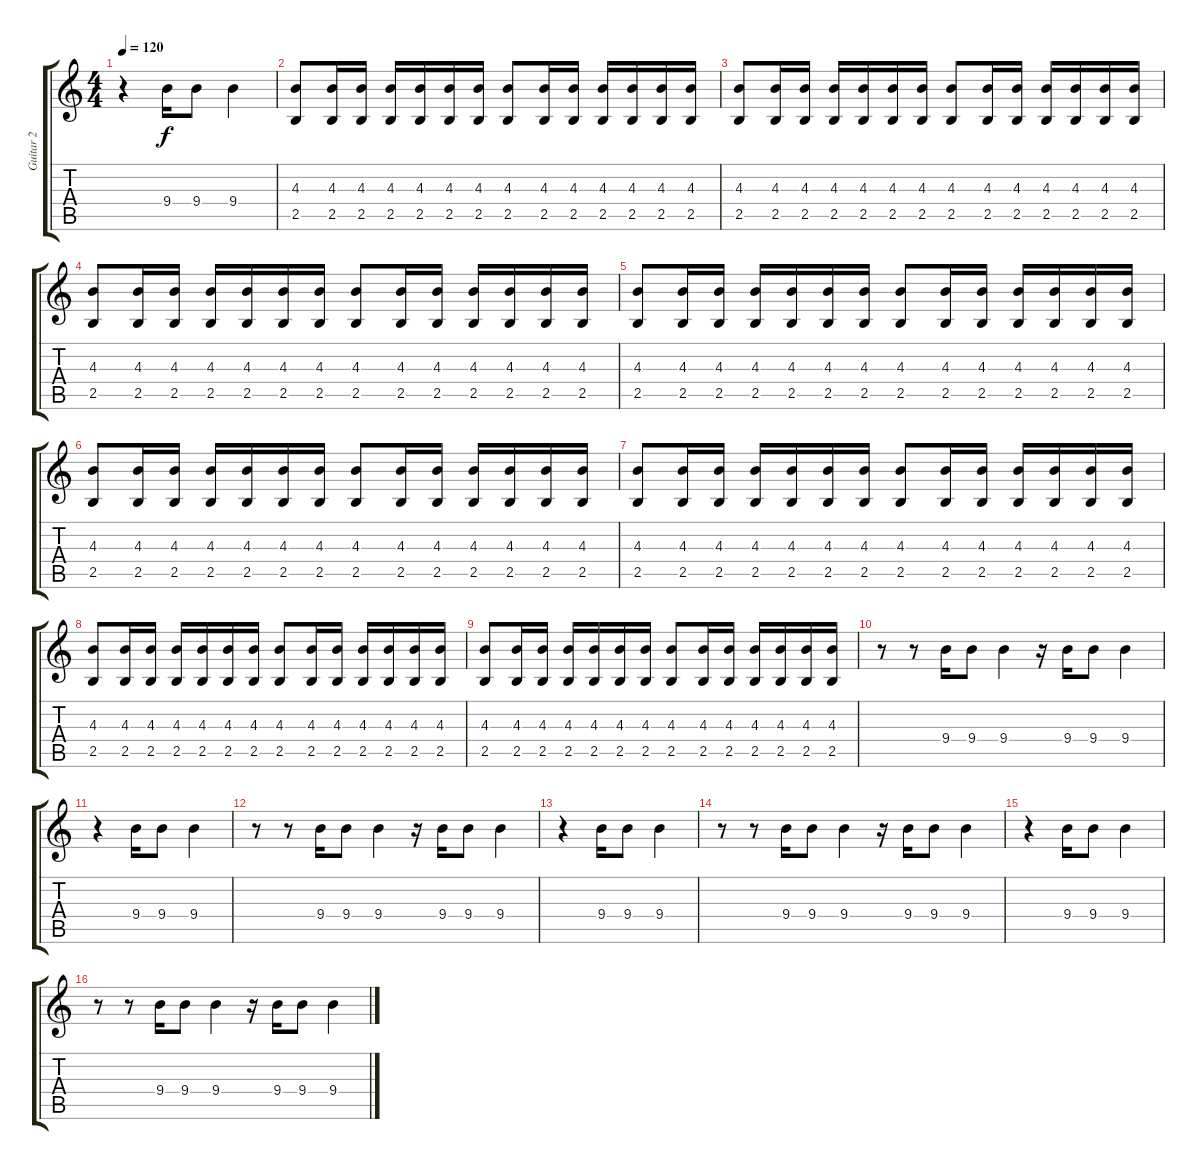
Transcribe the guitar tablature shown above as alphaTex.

\track ("Guitar 2" "Guitar 2") {instrument overdrivenguitar}
\staff {score tabs}
\tuning (E4 B3 G3 D3 A2 E2) {hide}
\ts (4 4)
\tempo 120
\clef g2
\ks c
r.4{dy f} 9.4.16 9.4.8 9.4.4 |
(4.3 2.5).8 (4.3 2.5).16 (4.3 2.5).16 (4.3 2.5).16 (4.3 2.5).16 (4.3 2.5).16 (4.3 2.5).16 (4.3 2.5).8 (4.3 2.5).16 (4.3 2.5).16 (4.3 2.5).16 (4.3 2.5).16 (4.3 2.5).16 (4.3 2.5).16 |
(4.3 2.5).8 (4.3 2.5).16 (4.3 2.5).16 (4.3 2.5).16 (4.3 2.5).16 (4.3 2.5).16 (4.3 2.5).16 (4.3 2.5).8 (4.3 2.5).16 (4.3 2.5).16 (4.3 2.5).16 (4.3 2.5).16 (4.3 2.5).16 (4.3 2.5).16 |
(4.3 2.5).8 (4.3 2.5).16 (4.3 2.5).16 (4.3 2.5).16 (4.3 2.5).16 (4.3 2.5).16 (4.3 2.5).16 (4.3 2.5).8 (4.3 2.5).16 (4.3 2.5).16 (4.3 2.5).16 (4.3 2.5).16 (4.3 2.5).16 (4.3 2.5).16 |
(4.3 2.5).8 (4.3 2.5).16 (4.3 2.5).16 (4.3 2.5).16 (4.3 2.5).16 (4.3 2.5).16 (4.3 2.5).16 (4.3 2.5).8 (4.3 2.5).16 (4.3 2.5).16 (4.3 2.5).16 (4.3 2.5).16 (4.3 2.5).16 (4.3 2.5).16 |
(4.3 2.5).8 (4.3 2.5).16 (4.3 2.5).16 (4.3 2.5).16 (4.3 2.5).16 (4.3 2.5).16 (4.3 2.5).16 (4.3 2.5).8 (4.3 2.5).16 (4.3 2.5).16 (4.3 2.5).16 (4.3 2.5).16 (4.3 2.5).16 (4.3 2.5).16 |
(4.3 2.5).8 (4.3 2.5).16 (4.3 2.5).16 (4.3 2.5).16 (4.3 2.5).16 (4.3 2.5).16 (4.3 2.5).16 (4.3 2.5).8 (4.3 2.5).16 (4.3 2.5).16 (4.3 2.5).16 (4.3 2.5).16 (4.3 2.5).16 (4.3 2.5).16 |
(4.3 2.5).8 (4.3 2.5).16 (4.3 2.5).16 (4.3 2.5).16 (4.3 2.5).16 (4.3 2.5).16 (4.3 2.5).16 (4.3 2.5).8 (4.3 2.5).16 (4.3 2.5).16 (4.3 2.5).16 (4.3 2.5).16 (4.3 2.5).16 (4.3 2.5).16 |
(4.3 2.5).8 (4.3 2.5).16 (4.3 2.5).16 (4.3 2.5).16 (4.3 2.5).16 (4.3 2.5).16 (4.3 2.5).16 (4.3 2.5).8 (4.3 2.5).16 (4.3 2.5).16 (4.3 2.5).16 (4.3 2.5).16 (4.3 2.5).16 (4.3 2.5).16 |
r.8 r.8 9.4.16 9.4.8 9.4.4 r.16 9.4.16 9.4.8 9.4.4 |
r.4 9.4.16 9.4.8 9.4.4 |
r.8 r.8 9.4.16 9.4.8 9.4.4 r.16 9.4.16 9.4.8 9.4.4 |
r.4 9.4.16 9.4.8 9.4.4 |
r.8 r.8 9.4.16 9.4.8 9.4.4 r.16 9.4.16 9.4.8 9.4.4 |
r.4 9.4.16 9.4.8 9.4.4 |
r.8 r.8 9.4.16 9.4.8 9.4.4 r.16 9.4.16 9.4.8 9.4.4
